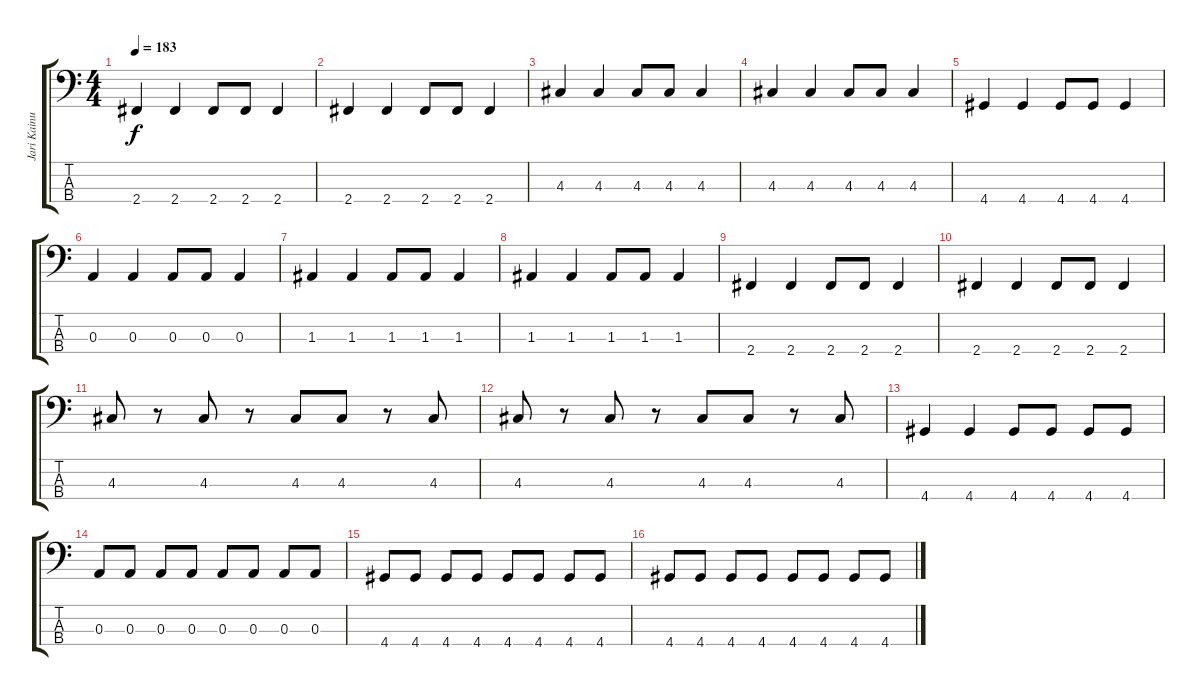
\track ("Jari Kainulainen" "Jari Kainu") {instrument electricbassfinger}
\staff {score tabs}
\tuning (G2 D2 A1 E1) {hide}
\ts (4 4)
\tempo 183
\clef f4
\ks c
2.4.4{dy f} 2.4.4 2.4.8 2.4.8 2.4.4 |
2.4.4 2.4.4 2.4.8 2.4.8 2.4.4 |
4.3.4 4.3.4 4.3.8 4.3.8 4.3.4 |
4.3.4 4.3.4 4.3.8 4.3.8 4.3.4 |
4.4.4 4.4.4 4.4.8 4.4.8 4.4.4 |
0.3.4 0.3.4 0.3.8 0.3.8 0.3.4 |
1.3.4 1.3.4 1.3.8 1.3.8 1.3.4 |
1.3.4 1.3.4 1.3.8 1.3.8 1.3.4 |
2.4.4 2.4.4 2.4.8 2.4.8 2.4.4 |
2.4.4 2.4.4 2.4.8 2.4.8 2.4.4 |
4.3.8 r.8 4.3.8 r.8 4.3.8 4.3.8 r.8 4.3.8 |
4.3.8 r.8 4.3.8 r.8 4.3.8 4.3.8 r.8 4.3.8 |
4.4.4 4.4.4 4.4.8 4.4.8 4.4.8 4.4.8 |
0.3.8 0.3.8 0.3.8 0.3.8 0.3.8 0.3.8 0.3.8 0.3.8 |
4.4.8 4.4.8 4.4.8 4.4.8 4.4.8 4.4.8 4.4.8 4.4.8 |
4.4.8 4.4.8 4.4.8 4.4.8 4.4.8 4.4.8 4.4.8 4.4.8
